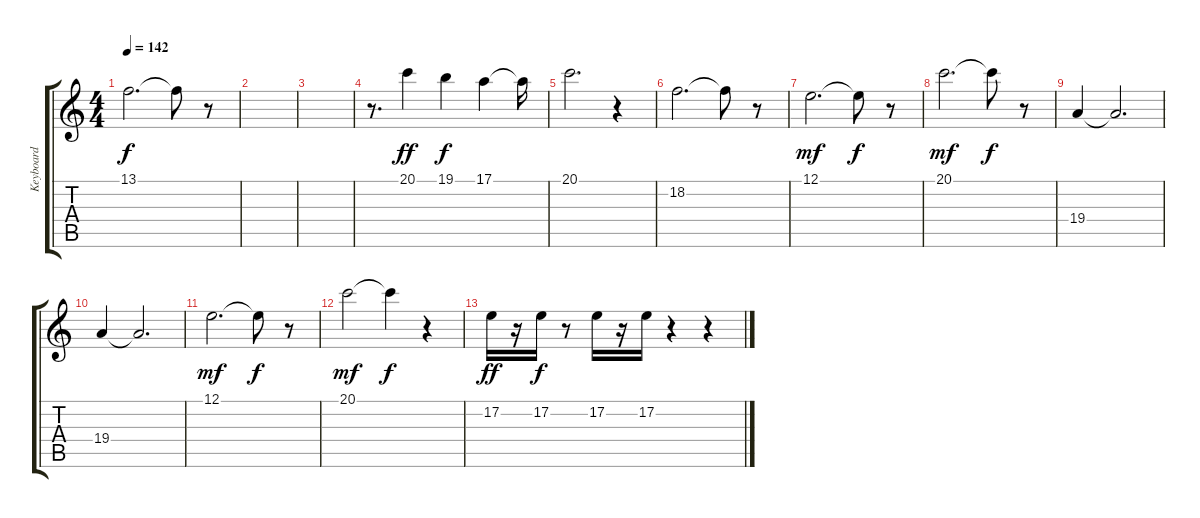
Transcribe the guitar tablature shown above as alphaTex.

\track ("Keyboard" "Keyboard") {instrument stringensemble2}
\staff {score tabs}
\tuning (E4 B3 G3 D3 A2 E2) {hide}
\ts (4 4)
\tempo 142
\clef g2
\ks c
13.1{t}.2{d dy f} 13.1{t}.8 r.8 |
|
|
r.8{d} 20.1.4{dy ff} 19.1.4{dy f} 17.1.4 17.1{t}.16 |
20.1.2{d} r.4 |
18.2.2{d} 18.2{t}.8 r.8 |
12.1.2{d dy mf} 12.1{t}.8{dy f} r.8 |
20.1.2{d dy mf} 20.1{t}.8{dy f} r.8 |
19.4.4 19.4{t}.2{d} |
19.4.4 19.4{t}.2{d} |
12.1.2{d dy mf} 12.1{t}.8{dy f} r.8 |
20.1.2{dy mf} 20.1{t}.4{dy f} r.4 |
17.2.16{dy ff} r.16 17.2.16{dy f} r.8 17.2.16 r.16 17.2.16 r.4 r.4
